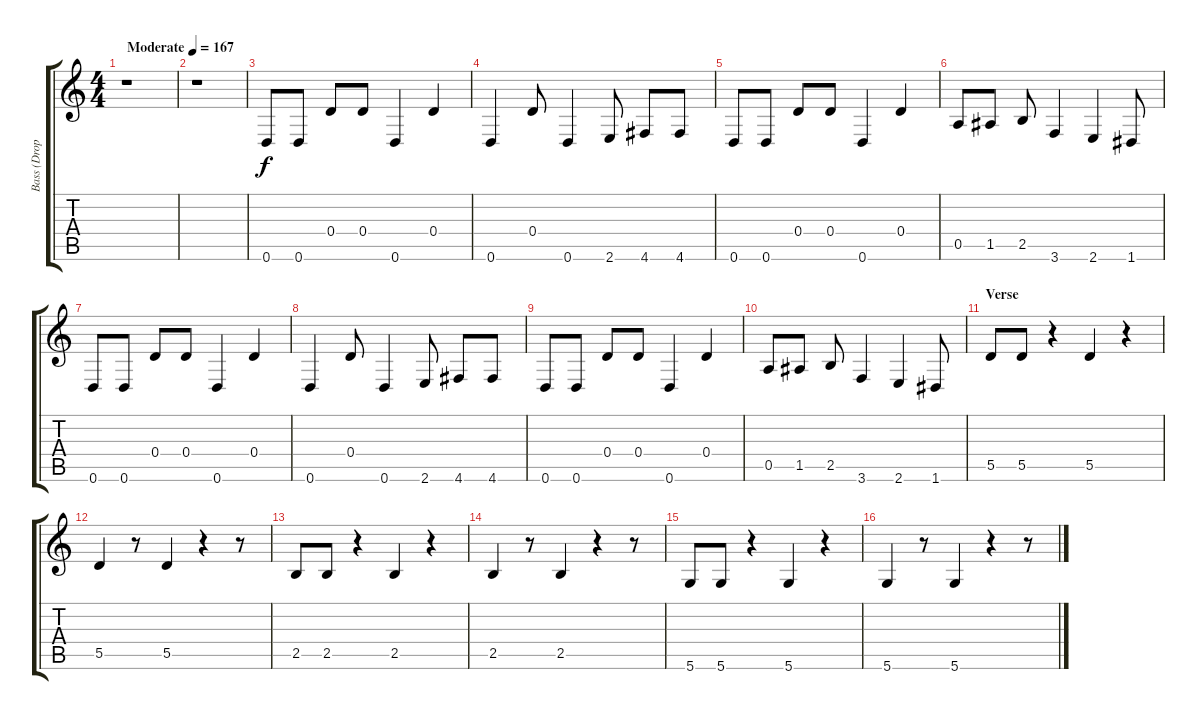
\track ("Bass (Dropped D)" "Bass (Drop") {instrument electricbasspick}
\staff {score tabs}
\tuning (E4 B3 G3 D3 A2 D2) {hide}
\ts (4 4)
\tempo (167 "Moderate")
\clef g2
\ks c
r.1{dy f instrument electricbasspick} |
r.1 |
0.6.8 0.6.8 0.4.8 0.4.8 0.6.4 0.4.4 |
0.6.4 0.4.8 0.6.4 2.6.8 4.6.8 4.6.8 |
0.6.8 0.6.8 0.4.8 0.4.8 0.6.4 0.4.4 |
0.5.8 1.5.8 2.5.8 3.6.4 2.6.4 1.6.8 |
0.6.8 0.6.8 0.4.8 0.4.8 0.6.4 0.4.4 |
0.6.4 0.4.8 0.6.4 2.6.8 4.6.8 4.6.8 |
0.6.8 0.6.8 0.4.8 0.4.8 0.6.4 0.4.4 |
0.5.8 1.5.8 2.5.8 3.6.4 2.6.4 1.6.8 |
\section ("" "Verse")
5.5.8 5.5.8 r.4 5.5.4 r.4 |
5.5.4 r.8 5.5.4 r.4 r.8 |
2.5.8 2.5.8 r.4 2.5.4 r.4 |
2.5.4 r.8 2.5.4 r.4 r.8 |
5.6.8 5.6.8 r.4 5.6.4 r.4 |
5.6.4 r.8 5.6.4 r.4 r.8
